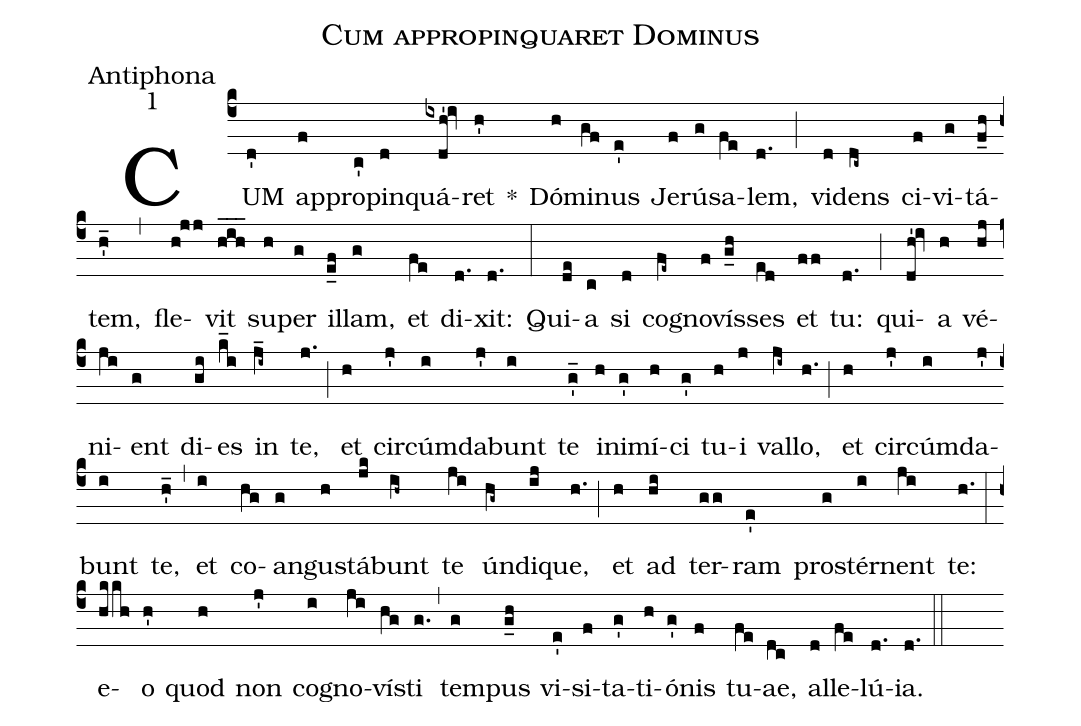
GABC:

name:Cum appropinquaret Dominus;
office-part:Antiphona;
mode:1;
%%
(c4) CUM(d') ap(f)pro(c')pin(d)quá(ixdh'!iv)ret(h') *() Dó(h)mi(gf)nus(e') Je(f)rú(g)sa(fe)lem,(d.) (;) vi(d)dens(dc~) ci(f)vi(g)tá(f_h)tem,(h'_) (,) fle(h!jj)vit(hih___) su(h)per(g) il(e_f)lam,(g) et(fe) di(d.)xit:(d.) (:) Qui(de)a(c) si(d) co(fe~)gno(f)vís(g_h)ses(ed) et(ff) tu:(d.) (;) qui(dh'!iv)a(h) vé(hj)ni(ji)ent(g) di(gi)es(k_i) in(j_i~) te,(j.) (;) et(h) cir(j')cúm(i)da(j')bunt(i) te(g'_) i(h)ni(g')mí(h)ci(g') tu(h)i(j) val(ji~)lo,(h.) (;) et(h) cir(j')cúm(i)da(j')bunt(i) te,(h'_) (,) et(i) co(hg)an(g)gu(h)stá(jk)bunt(ih~) te(ji) ún(hg~)di(ij)que,(h.) (;) et(h) ad(hi) ter(gg)ram(e') pro(g)stér(i)nent(ji) te:(h.) (:) e(hkkh)o(h') quod(h) non(j') co(i)gno(ji)ví(hg)sti(g.) (,) tem(g)pus(g_h) vi(e')si(f)ta(g')ti(h)ó(g')nis(f) tu(fe)ae,(dc) al(d)le(fe)lú(d.)ia.(d.) (::)
